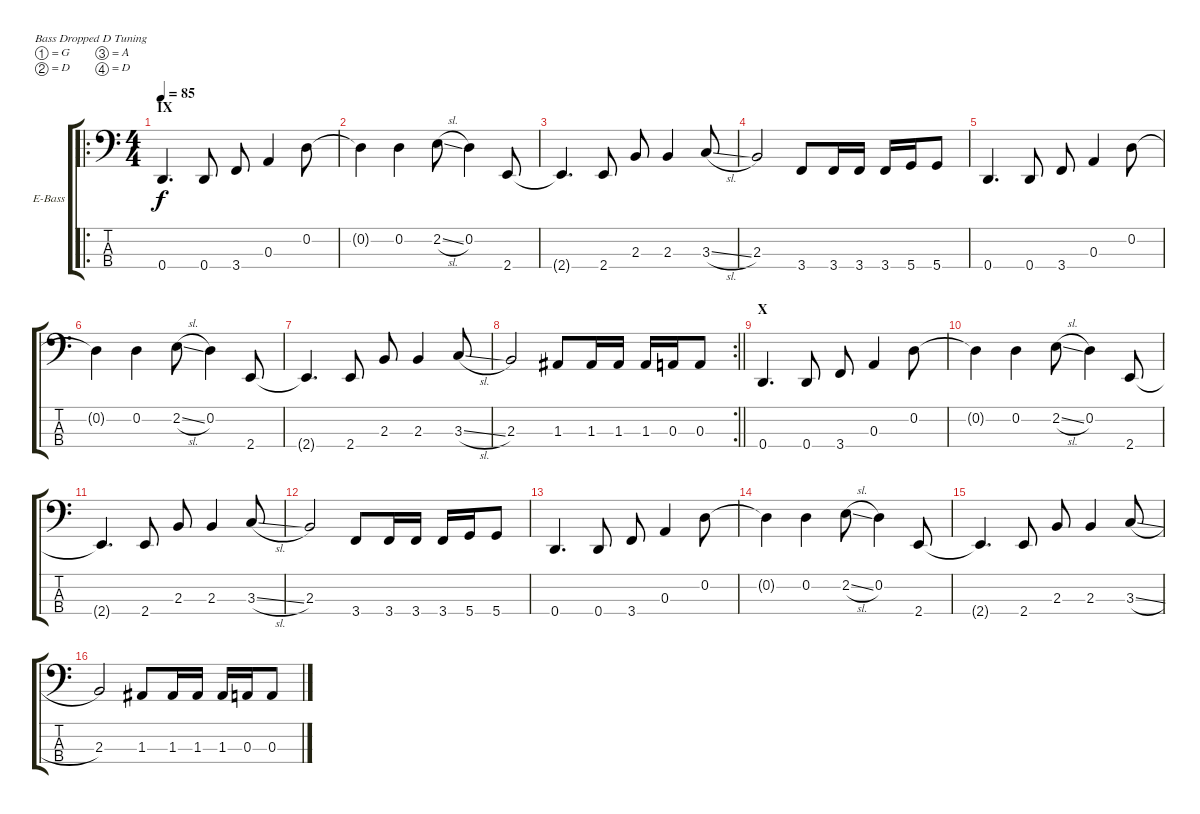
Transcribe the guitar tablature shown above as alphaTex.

\bracketExtendMode groupsimilarinstruments
\firstSystemTrackNameOrientation horizontal
\otherSystemsTrackNameOrientation horizontal
\track ("Bass" "E-Bass") {instrument electricbassfinger}
\staff {score tabs}
\tuning (G2 D2 A1 D1)
\ro
\ts (4 4)
\section ("" "IX")
\tempo 85
\clef f4
\ks c
0.4.4{d dy f} 0.4.8 3.4.8 0.3.4 0.2.8 |
0.2{t}.4 0.2.4 2.2{sl}.8 0.2.4 2.4.8 |
2.4{t}.4{d} 2.4.8 2.3.8 2.3.4 3.3{sl}.8 |
2.3.2 3.4.8 3.4.16 3.4.16 3.4.16 5.4.16 5.4.8 |
0.4.4{d} 0.4.8 3.4.8 0.3.4 0.2.8 |
0.2{t}.4 0.2.4 2.2{sl}.8 0.2.4 2.4.8 |
2.4{t}.4{d} 2.4.8 2.3.8 2.3.4 3.3{sl}.8 |
\rc 2
\barLineRight lightlight
2.3.2 1.3.8 1.3.16 1.3.16 1.3.16 0.3.16 0.3.8 |
\section ("" "X")
0.4.4{d} 0.4.8 3.4.8 0.3.4 0.2.8 |
0.2{t}.4 0.2.4 2.2{sl}.8 0.2.4 2.4.8 |
2.4{t}.4{d} 2.4.8 2.3.8 2.3.4 3.3{sl}.8 |
2.3.2 3.4.8 3.4.16 3.4.16 3.4.16 5.4.16 5.4.8 |
0.4.4{d} 0.4.8 3.4.8 0.3.4 0.2.8 |
0.2{t}.4 0.2.4 2.2{sl}.8 0.2.4 2.4.8 |
2.4{t}.4{d} 2.4.8 2.3.8 2.3.4 3.3{sl}.8 |
2.3.2 1.3.8 1.3.16 1.3.16 1.3.16 0.3.16 0.3.8
